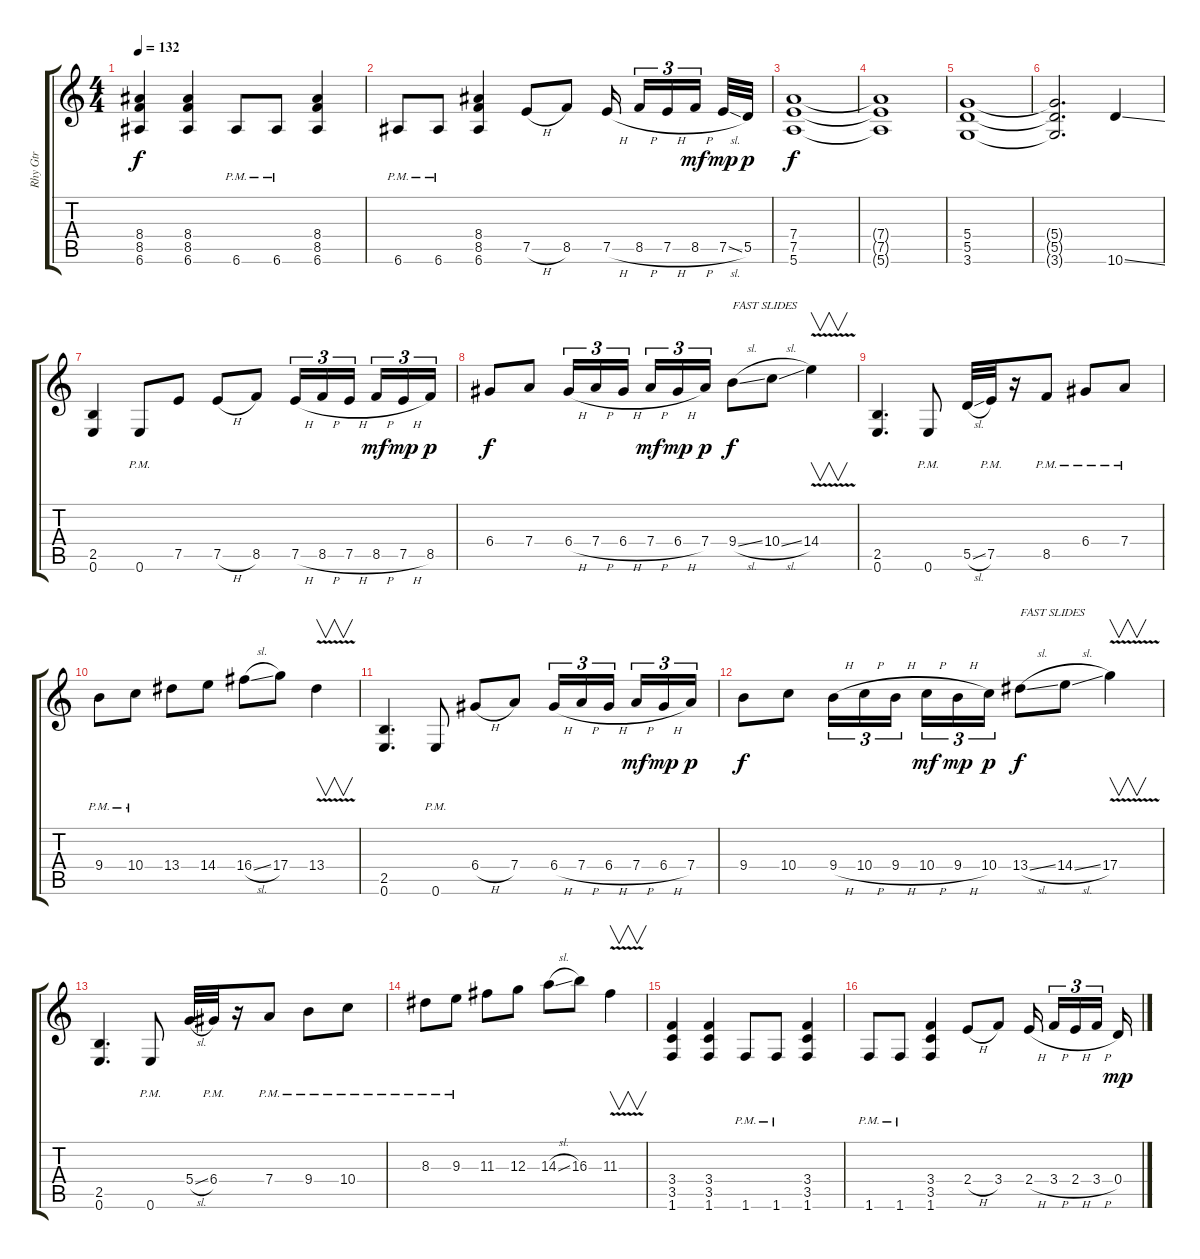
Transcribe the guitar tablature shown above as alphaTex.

\track ("Rhy Gtr" "Rhy Gtr") {instrument distortionguitar}
\staff {score tabs}
\tuning (E4 B3 G3 D3 A2 E2) {hide}
\ts (4 4)
\tempo 132
\clef g2
\ks c
(8.4 8.5 6.6).4{dy f} (8.4 8.5 6.6).4 6.6{pm}.8 6.6{pm}.8 (8.4 8.5 6.6).4 |
6.6{pm}.8 6.6{pm}.8 (8.4 8.5 6.6).4 7.5{h}.8 8.5.8 7.5{h}.16{beam splitsecondary} 8.5{h}.16{tu (3 2)} 7.5{h}.16{tu (3 2)} 8.5{h}.16{tu (3 2) dy mf beam splitsecondary} 7.5{sl}.32{dy mp} 5.5.32{dy p} |
(7.4 7.5 5.6).1{dy f} |
(7.4{t} 7.5{t} 5.6{t}).1 |
\section ("" "")
(5.4 5.5 3.6).1 |
(5.4{t} 5.5{t} 3.6{t}).2{d} 10.6{ss}.4 |
(2.5 0.6).4 0.6{pm}.8 7.5.8 7.5{h}.8 8.5.8 7.5{h}.16{tu (3 2)} 8.5{h}.16{tu (3 2)} 7.5{h}.16{tu (3 2) beam splitsecondary} 8.5{h}.16{tu (3 2) dy mf} 7.5{h}.16{tu (3 2) dy mp} 8.5.16{tu (3 2) dy p} |
6.4.8{dy f} 7.4.8 6.4{h}.16{tu (3 2)} 7.4{h}.16{tu (3 2)} 6.4{h}.16{tu (3 2) beam splitsecondary} 7.4{h}.16{tu (3 2) dy mf} 6.4{h}.16{tu (3 2) dy mp} 7.4.16{tu (3 2) dy p} 9.4{sl}.8{txt "FAST SLIDES" dy f} 10.4{sl}.8 14.4{v}.4{v} |
(2.5 0.6).4{d} 0.6{pm}.8 5.5{sl}.32 7.5{pm}.32 r.16 8.5{pm}.8 6.4{pm}.8 7.4{pm}.8 |
9.4{pm}.8 10.4{pm}.8 13.4.8 14.4.8 16.4{sl}.8 17.4.8 13.4{v}.4{v} |
(2.5 0.6).4{d} 0.6{pm}.8 6.4{h}.8 7.4.8 6.4{h}.16{tu (3 2)} 7.4{h}.16{tu (3 2)} 6.4{h}.16{tu (3 2) beam splitsecondary} 7.4{h}.16{tu (3 2) dy mf} 6.4{h}.16{tu (3 2) dy mp} 7.4.16{tu (3 2) dy p} |
9.4.8{dy f} 10.4.8 9.4{h}.16{tu (3 2)} 10.4{h}.16{tu (3 2)} 9.4{h}.16{tu (3 2) beam splitsecondary} 10.4{h}.16{tu (3 2) dy mf} 9.4{h}.16{tu (3 2) dy mp} 10.4.16{tu (3 2) dy p} 13.4{sl}.8{txt "FAST SLIDES" dy f} 14.4{sl}.8 17.4{v}.4{v} |
(2.5 0.6).4{d} 0.6{pm}.8 5.4{sl}.32 6.4{pm}.32 r.16 7.4{pm}.8 9.4{pm}.8 10.4{pm}.8 |
8.3{pm}.8 9.3{pm}.8 11.3.8 12.3.8 14.3{sl}.8 16.3.8 11.3{v}.4{v} |
(3.4 3.5 1.6).4 (3.4 3.5 1.6).4 1.6{pm}.8 1.6{pm}.8 (3.4 3.5 1.6).4 |
1.6{pm}.8 1.6{pm}.8 (3.4 3.5 1.6).4 2.4{h}.8 3.4.8 2.4{h}.16{beam splitsecondary} 3.4{h}.16{tu (3 2)} 2.4{h}.16{tu (3 2)} 3.4{h}.16{tu (3 2) beam splitsecondary} 0.4.16{dy mp}
